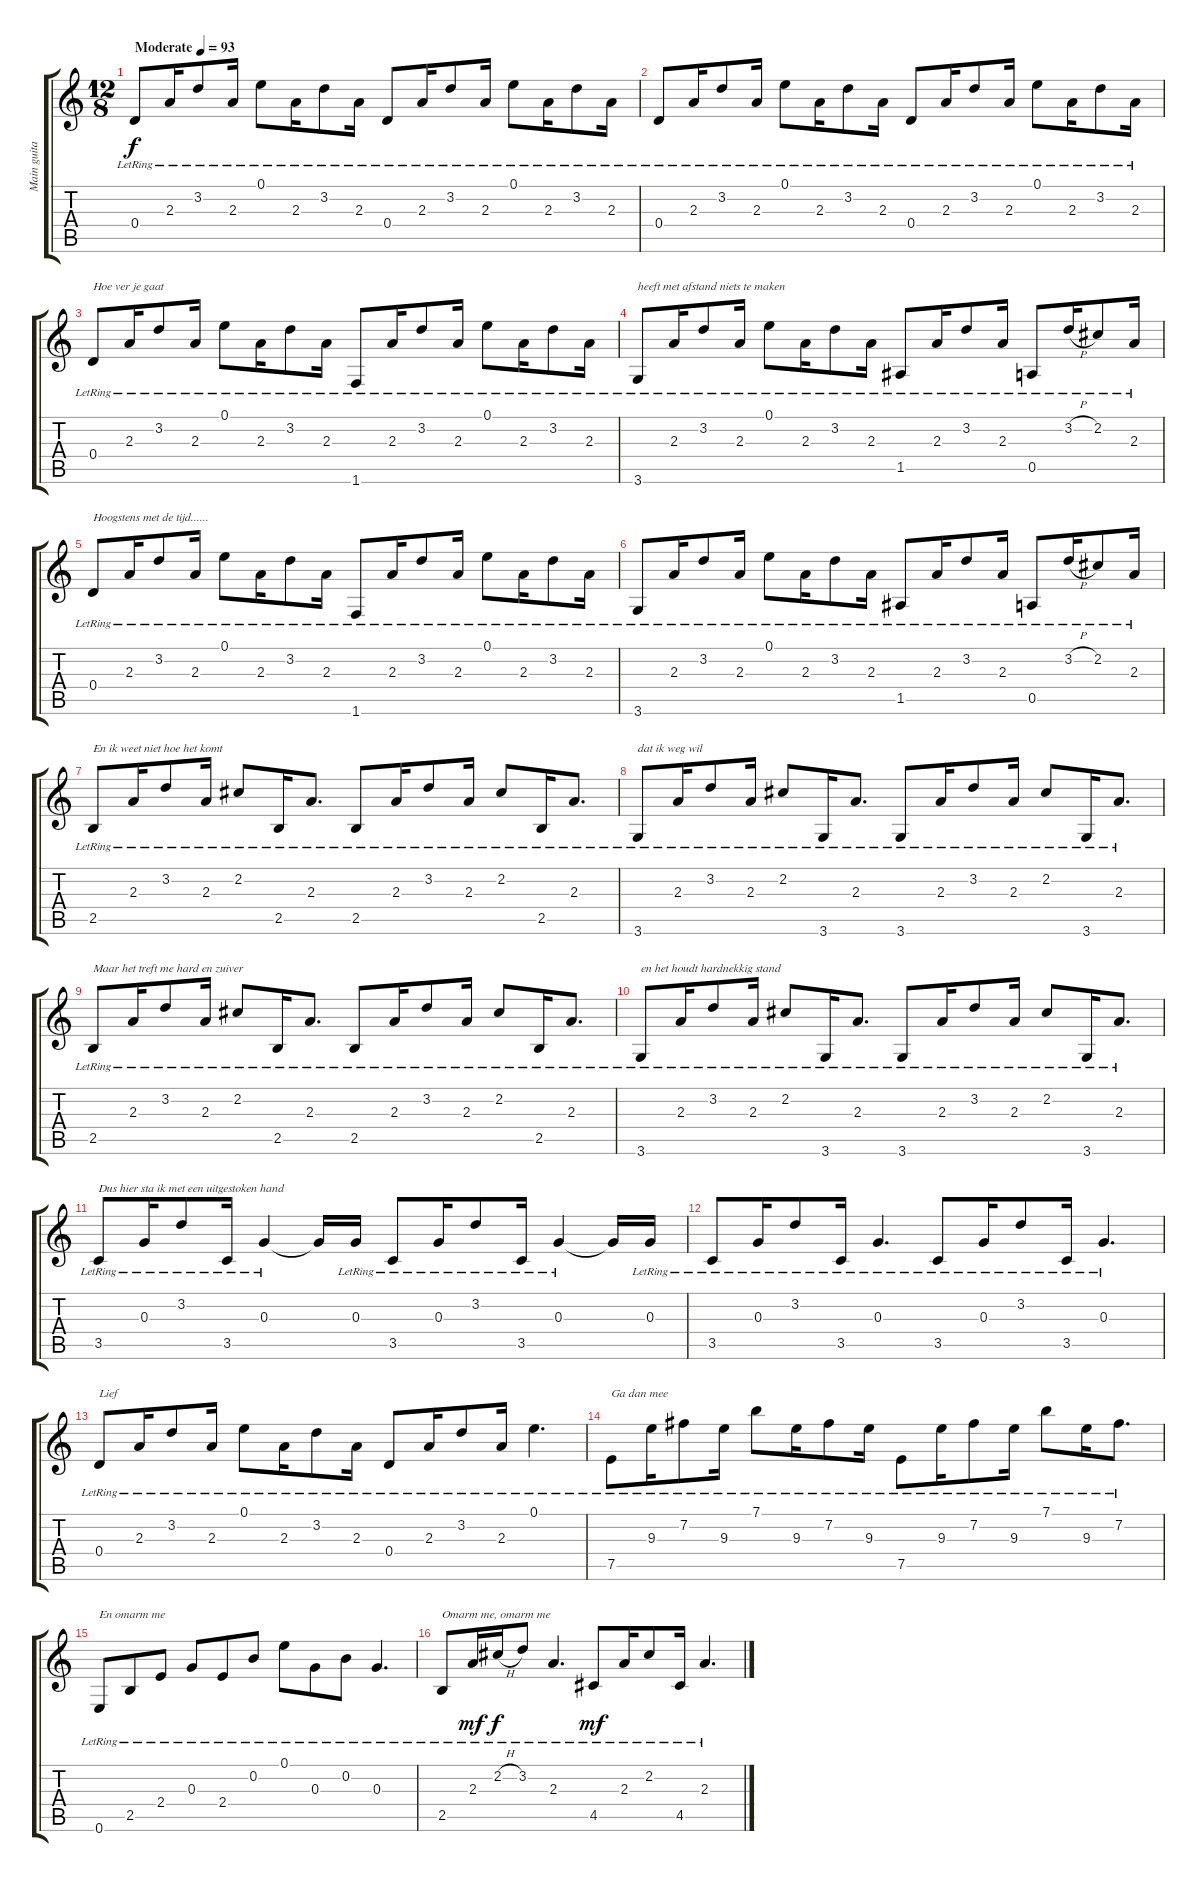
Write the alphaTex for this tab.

\track ("Main guitar" "Main guita") {instrument electricguitarjazz}
\staff {score tabs}
\tuning (E4 B3 G3 D3 A2 E2) {hide}
\ts (12 8)
\tempo (93 "Moderate")
\clef g2
\ks c
0.4{lr}.8{dy f instrument electricguitarjazz} 2.3{lr}.16 3.2{lr}.8 2.3{lr}.16 0.1{lr}.8 2.3{lr}.16 3.2{lr}.8 2.3{lr}.16 0.4{lr}.8 2.3{lr}.16 3.2{lr}.8 2.3{lr}.16 0.1{lr}.8 2.3{lr}.16 3.2{lr}.8 2.3{lr}.16 |
0.4{lr}.8 2.3{lr}.16 3.2{lr}.8 2.3{lr}.16 0.1{lr}.8 2.3{lr}.16 3.2{lr}.8 2.3{lr}.16 0.4{lr}.8 2.3{lr}.16 3.2{lr}.8 2.3{lr}.16 0.1{lr}.8 2.3{lr}.16 3.2{lr}.8 2.3{lr}.16 |
0.4{lr}.8{txt "Hoe ver je gaat"} 2.3{lr}.16 3.2{lr}.8 2.3{lr}.16 0.1{lr}.8 2.3{lr}.16 3.2{lr}.8 2.3{lr}.16 1.6{lr}.8 2.3{lr}.16 3.2{lr}.8 2.3{lr}.16 0.1{lr}.8 2.3{lr}.16 3.2{lr}.8 2.3{lr}.16 |
3.6{lr}.8{txt "heeft met afstand niets te maken"} 2.3{lr}.16 3.2{lr}.8 2.3{lr}.16 0.1{lr}.8 2.3{lr}.16 3.2{lr}.8 2.3{lr}.16 1.5{lr}.8 2.3{lr}.16 3.2{lr}.8 2.3{lr}.16 0.5{lr}.8 3.2{h lr}.16 2.2{lr}.8 2.3{lr}.16 |
0.4{lr}.8{txt "Hoogstens met de tijd......"} 2.3{lr}.16 3.2{lr}.8 2.3{lr}.16 0.1{lr}.8 2.3{lr}.16 3.2{lr}.8 2.3{lr}.16 1.6{lr}.8 2.3{lr}.16 3.2{lr}.8 2.3{lr}.16 0.1{lr}.8 2.3{lr}.16 3.2{lr}.8 2.3{lr}.16 |
3.6{lr}.8 2.3{lr}.16 3.2{lr}.8 2.3{lr}.16 0.1{lr}.8 2.3{lr}.16 3.2{lr}.8 2.3{lr}.16 1.5{lr}.8 2.3{lr}.16 3.2{lr}.8 2.3{lr}.16 0.5{lr}.8 3.2{h lr}.16 2.2{lr}.8 2.3{lr}.16 |
2.5{lr}.8{txt "En ik weet niet hoe het komt"} 2.3{lr}.16 3.2{lr}.8 2.3{lr}.16 2.2{lr}.8 2.5{lr}.16 2.3{lr}.8{d} 2.5{lr}.8 2.3{lr}.16 3.2{lr}.8 2.3{lr}.16 2.2{lr}.8 2.5{lr}.16 2.3{lr}.8{d} |
3.6{lr}.8{txt "dat ik weg wil"} 2.3{lr}.16 3.2{lr}.8 2.3{lr}.16 2.2{lr}.8 3.6{lr}.16 2.3{lr}.8{d} 3.6{lr}.8 2.3{lr}.16 3.2{lr}.8 2.3{lr}.16 2.2{lr}.8 3.6{lr}.16 2.3{lr}.8{d} |
2.5{lr}.8{txt "Maar het treft me hard en zuiver"} 2.3{lr}.16 3.2{lr}.8 2.3{lr}.16 2.2{lr}.8 2.5{lr}.16 2.3{lr}.8{d} 2.5{lr}.8 2.3{lr}.16 3.2{lr}.8 2.3{lr}.16 2.2{lr}.8 2.5{lr}.16 2.3{lr}.8{d} |
3.6{lr}.8{txt "en het houdt hardnekkig stand"} 2.3{lr}.16 3.2{lr}.8 2.3{lr}.16 2.2{lr}.8 3.6{lr}.16 2.3{lr}.8{d} 3.6{lr}.8 2.3{lr}.16 3.2{lr}.8 2.3{lr}.16 2.2{lr}.8 3.6{lr}.16 2.3{lr}.8{d} |
3.5{lr}.8{txt "Dus hier sta ik met een uitgestoken hand"} 0.3{lr}.16 3.2{lr}.8 3.5{lr}.16 0.3{lr}.4 0.3{t}.16 0.3{lr}.16 3.5{lr}.8 0.3{lr}.16 3.2{lr}.8 3.5{lr}.16 0.3{lr}.4 0.3{t}.16 0.3{lr}.16 |
3.5{lr}.8 0.3{lr}.16 3.2{lr}.8 3.5{lr}.16 0.3{lr}.4{d} 3.5{lr}.8 0.3{lr}.16 3.2{lr}.8 3.5{lr}.16 0.3{lr}.4{d} |
0.4{lr}.8{txt "Lief"} 2.3{lr}.16 3.2{lr}.8 2.3{lr}.16 0.1{lr}.8 2.3{lr}.16 3.2{lr}.8 2.3{lr}.16 0.4{lr}.8 2.3{lr}.16 3.2{lr}.8 2.3{lr}.16 0.1{lr}.4{d} |
7.5{lr}.8{txt "Ga dan mee"} 9.3{lr}.16 7.2{lr}.8 9.3{lr}.16 7.1{lr}.8 9.3{lr}.16 7.2{lr}.8 9.3{lr}.16 7.5{lr}.8 9.3{lr}.16 7.2{lr}.8 9.3{lr}.16 7.1{lr}.8 9.3{lr}.16 7.2{lr}.8{d} |
0.6{lr}.8{txt "En omarm me"} 2.5{lr}.8 2.4{lr}.8 0.3{lr}.8 2.4{lr}.8 0.2{lr}.8 0.1{lr}.8 0.3{lr}.8 0.2{lr}.8 0.3{lr}.4{d} |
2.5{lr}.8{txt "Omarm me, omarm me"} 2.3{lr}.16{dy mf} 2.2{h lr}.16{dy f} 3.2{lr}.8 2.3{lr}.4{d} 4.5{lr}.8{dy mf} 2.3{lr}.16 2.2{lr}.8 4.5{lr}.16 2.3{lr}.4{d}
